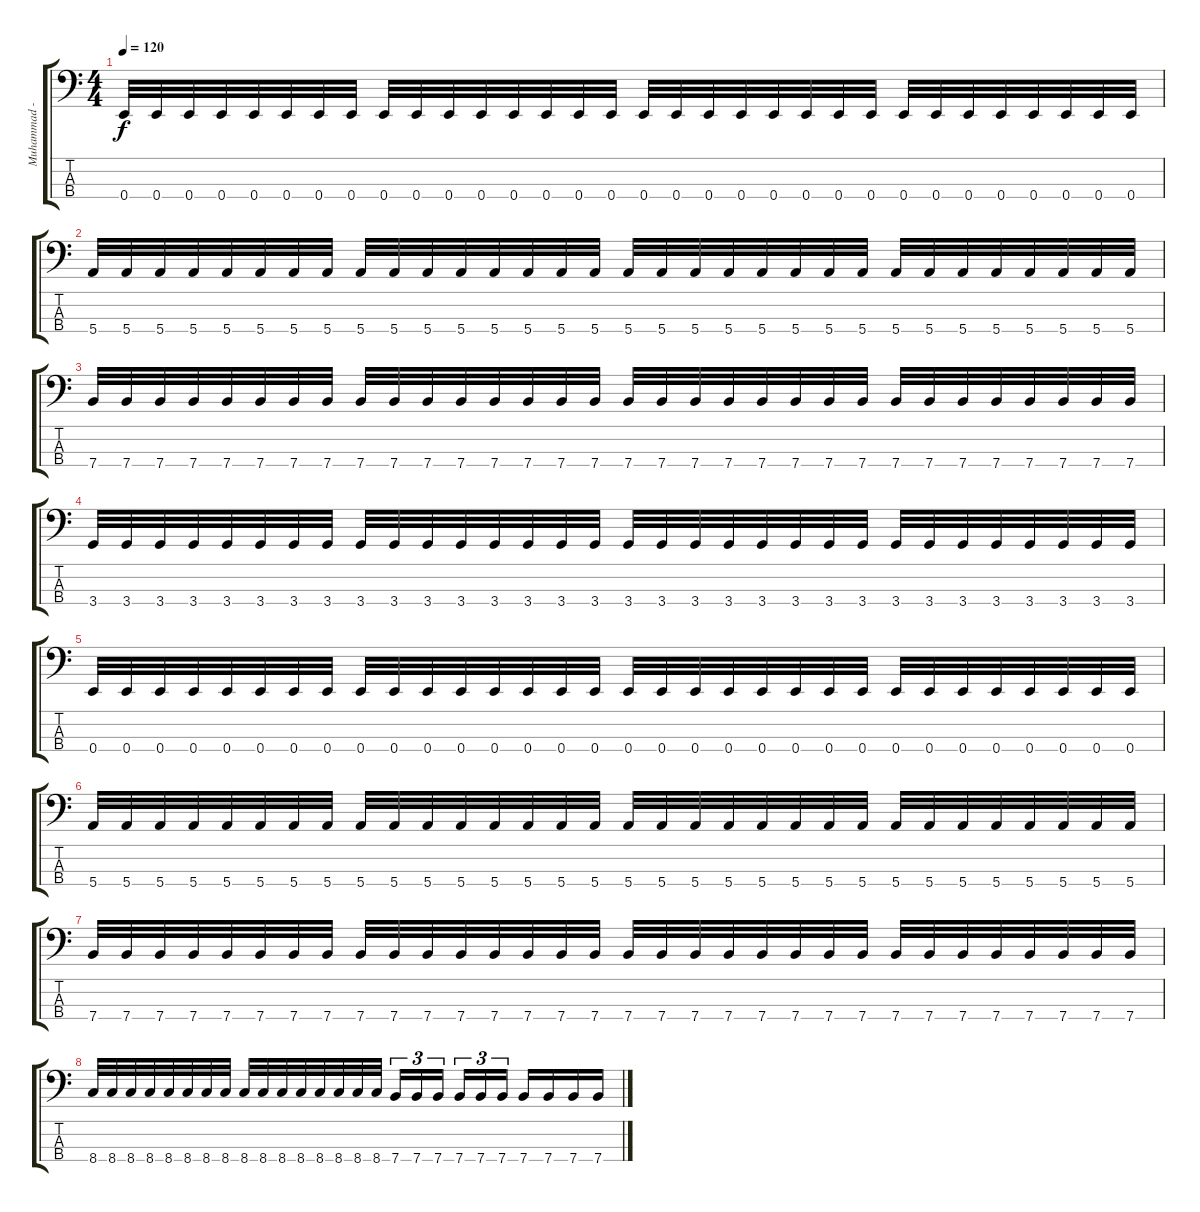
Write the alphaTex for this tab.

\track ("Muhammad - Bass" "Muhammad -") {instrument electricbasspick}
\staff {score tabs}
\tuning (G2 D2 A1 E1) {hide}
\ts (4 4)
\tempo 120
\clef f4
\ks c
0.4.32{dy f} 0.4.32 0.4.32 0.4.32 0.4.32 0.4.32 0.4.32 0.4.32 0.4.32 0.4.32 0.4.32 0.4.32 0.4.32 0.4.32 0.4.32 0.4.32 0.4.32 0.4.32 0.4.32 0.4.32 0.4.32 0.4.32 0.4.32 0.4.32 0.4.32 0.4.32 0.4.32 0.4.32 0.4.32 0.4.32 0.4.32 0.4.32 |
5.4.32 5.4.32 5.4.32 5.4.32 5.4.32 5.4.32 5.4.32 5.4.32 5.4.32 5.4.32 5.4.32 5.4.32 5.4.32 5.4.32 5.4.32 5.4.32 5.4.32 5.4.32 5.4.32 5.4.32 5.4.32 5.4.32 5.4.32 5.4.32 5.4.32 5.4.32 5.4.32 5.4.32 5.4.32 5.4.32 5.4.32 5.4.32 |
7.4.32 7.4.32 7.4.32 7.4.32 7.4.32 7.4.32 7.4.32 7.4.32 7.4.32 7.4.32 7.4.32 7.4.32 7.4.32 7.4.32 7.4.32 7.4.32 7.4.32 7.4.32 7.4.32 7.4.32 7.4.32 7.4.32 7.4.32 7.4.32 7.4.32 7.4.32 7.4.32 7.4.32 7.4.32 7.4.32 7.4.32 7.4.32 |
3.4.32 3.4.32 3.4.32 3.4.32 3.4.32 3.4.32 3.4.32 3.4.32 3.4.32 3.4.32 3.4.32 3.4.32 3.4.32 3.4.32 3.4.32 3.4.32 3.4.32 3.4.32 3.4.32 3.4.32 3.4.32 3.4.32 3.4.32 3.4.32 3.4.32 3.4.32 3.4.32 3.4.32 3.4.32 3.4.32 3.4.32 3.4.32 |
0.4.32 0.4.32 0.4.32 0.4.32 0.4.32 0.4.32 0.4.32 0.4.32 0.4.32 0.4.32 0.4.32 0.4.32 0.4.32 0.4.32 0.4.32 0.4.32 0.4.32 0.4.32 0.4.32 0.4.32 0.4.32 0.4.32 0.4.32 0.4.32 0.4.32 0.4.32 0.4.32 0.4.32 0.4.32 0.4.32 0.4.32 0.4.32 |
5.4.32 5.4.32 5.4.32 5.4.32 5.4.32 5.4.32 5.4.32 5.4.32 5.4.32 5.4.32 5.4.32 5.4.32 5.4.32 5.4.32 5.4.32 5.4.32 5.4.32 5.4.32 5.4.32 5.4.32 5.4.32 5.4.32 5.4.32 5.4.32 5.4.32 5.4.32 5.4.32 5.4.32 5.4.32 5.4.32 5.4.32 5.4.32 |
7.4.32 7.4.32 7.4.32 7.4.32 7.4.32 7.4.32 7.4.32 7.4.32 7.4.32 7.4.32 7.4.32 7.4.32 7.4.32 7.4.32 7.4.32 7.4.32 7.4.32 7.4.32 7.4.32 7.4.32 7.4.32 7.4.32 7.4.32 7.4.32 7.4.32 7.4.32 7.4.32 7.4.32 7.4.32 7.4.32 7.4.32 7.4.32 |
8.4.32 8.4.32 8.4.32 8.4.32 8.4.32 8.4.32 8.4.32 8.4.32 8.4.32 8.4.32 8.4.32 8.4.32 8.4.32 8.4.32 8.4.32 8.4.32 7.4.16{tu (3 2)} 7.4.16{tu (3 2)} 7.4.16{tu (3 2) beam splitsecondary} 7.4.16{tu (3 2)} 7.4.16{tu (3 2)} 7.4.16{tu (3 2)} 7.4.16 7.4.16 7.4.16 7.4.16
